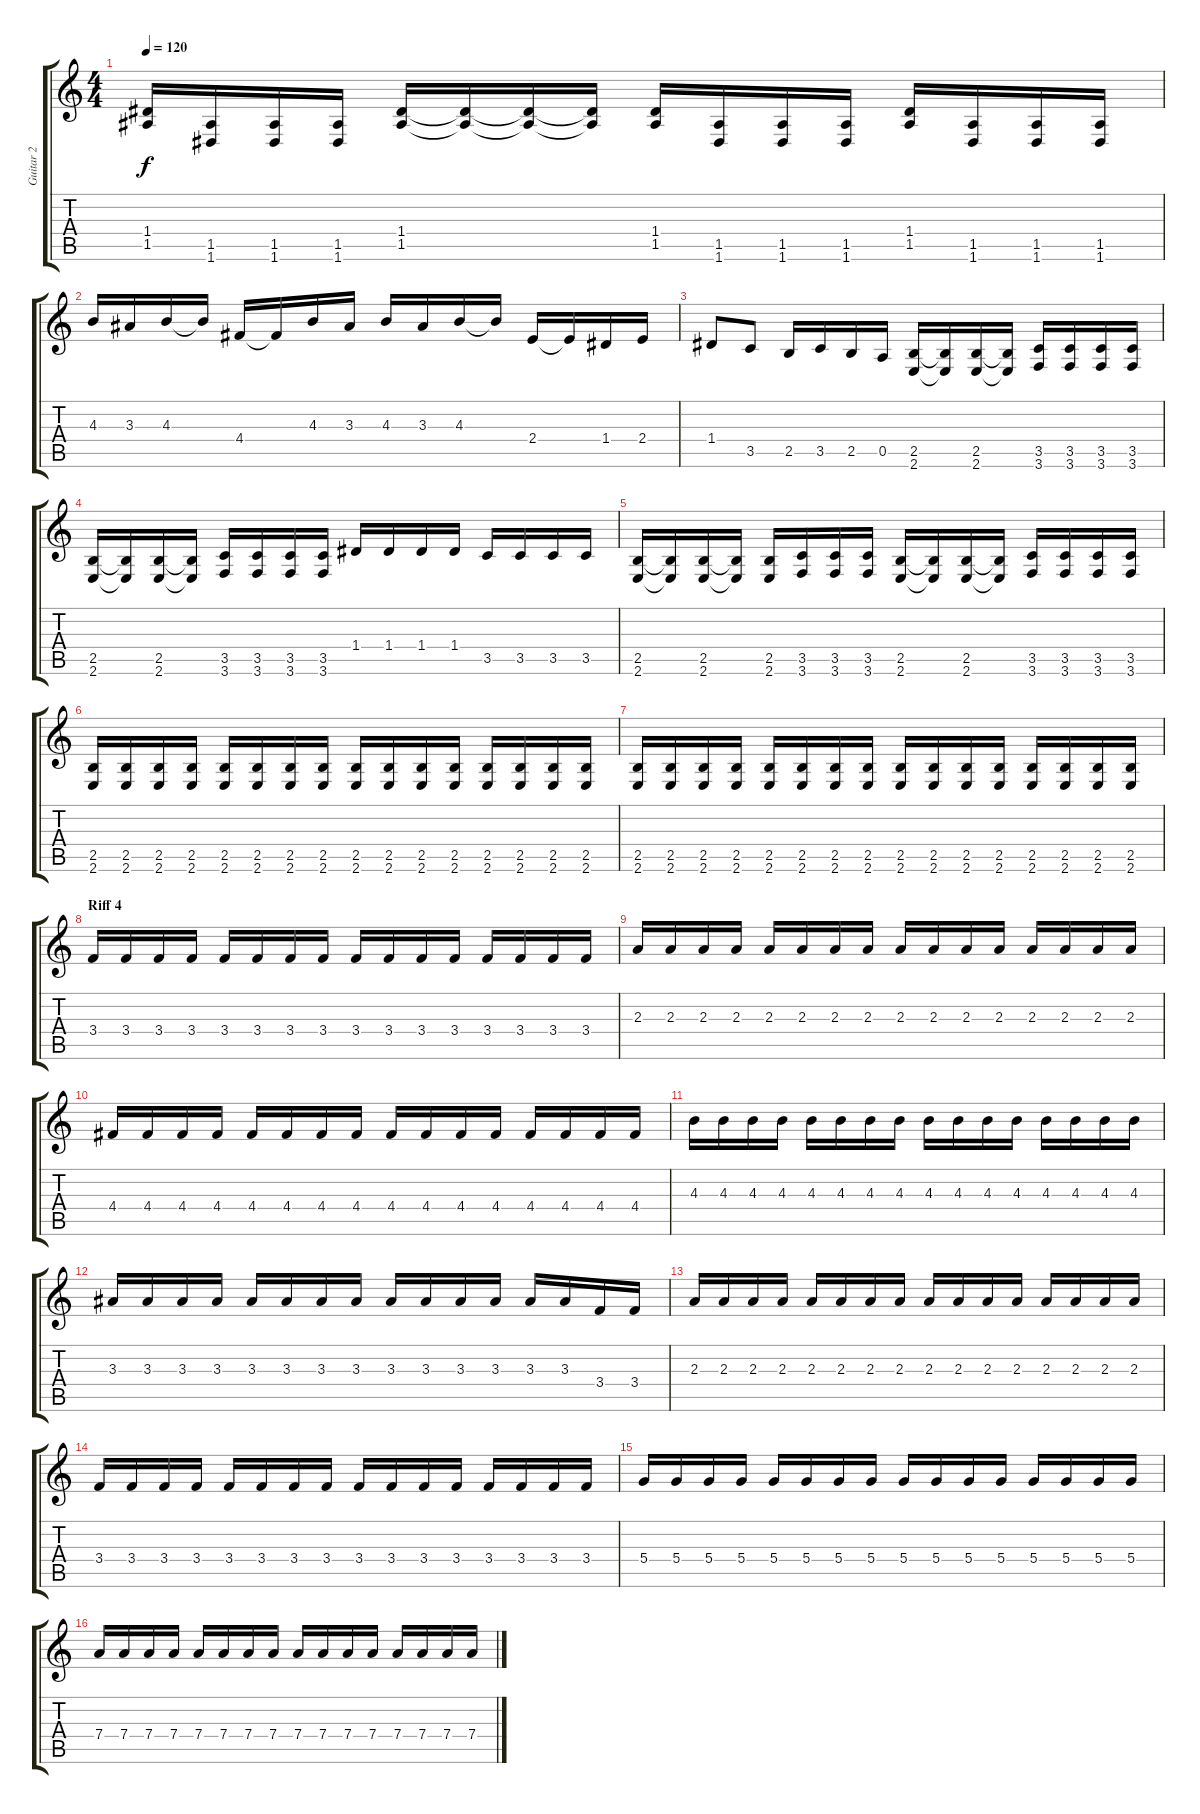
\track ("Guitar 2" "Guitar 2") {instrument distortionguitar}
\staff {score tabs}
\tuning (E4 B3 G3 D3 A2 D2) {hide}
\ts (4 4)
\tempo 120
\clef g2
\ks c
(1.4 1.5).16{dy f} (1.5 1.6).16 (1.5 1.6).16 (1.5 1.6).16 (1.4 1.5).16 (1.4{t} 1.5{t}).16 (1.4{t} 1.5{t}).16 (1.4{t} 1.5{t}).16 (1.4 1.5).16 (1.5 1.6).16 (1.5 1.6).16 (1.5 1.6).16 (1.4 1.5).16 (1.5 1.6).16 (1.5 1.6).16 (1.5 1.6).16 |
4.3.16 3.3.16 4.3.16 4.3{t}.16 4.4.16 4.4{t}.16 4.3.16 3.3.16 4.3.16 3.3.16 4.3.16 4.3{t}.16 2.4.16 2.4{t}.16 1.4.16 2.4.16 |
1.4.8 3.5.8 2.5.16 3.5.16 2.5.16 0.5.16 (2.5 2.6).16 (2.5{t} 2.6{t}).16 (2.5 2.6).16 (2.5{t} 2.6{t}).16 (3.5 3.6).16 (3.5 3.6).16 (3.5 3.6).16 (3.5 3.6).16 |
(2.5 2.6).16 (2.5{t} 2.6{t}).16 (2.5 2.6).16 (2.5{t} 2.6{t}).16 (3.5 3.6).16 (3.5 3.6).16 (3.5 3.6).16 (3.5 3.6).16 1.4.16 1.4.16 1.4.16 1.4.16 3.5.16 3.5.16 3.5.16 3.5.16 |
(2.5 2.6).16 (2.5{t} 2.6{t}).16 (2.5 2.6).16 (2.5{t} 2.6{t}).16 (2.5 2.6).16 (3.5 3.6).16 (3.5 3.6).16 (3.5 3.6).16 (2.5 2.6).16 (2.5{t} 2.6{t}).16 (2.5 2.6).16 (2.5{t} 2.6{t}).16 (3.5 3.6).16 (3.5 3.6).16 (3.5 3.6).16 (3.5 3.6).16 |
(2.5 2.6).16 (2.5 2.6).16 (2.5 2.6).16 (2.5 2.6).16 (2.5 2.6).16 (2.5 2.6).16 (2.5 2.6).16 (2.5 2.6).16 (2.5 2.6).16 (2.5 2.6).16 (2.5 2.6).16 (2.5 2.6).16 (2.5 2.6).16 (2.5 2.6).16 (2.5 2.6).16 (2.5 2.6).16 |
(2.5 2.6).16 (2.5 2.6).16 (2.5 2.6).16 (2.5 2.6).16 (2.5 2.6).16 (2.5 2.6).16 (2.5 2.6).16 (2.5 2.6).16 (2.5 2.6).16 (2.5 2.6).16 (2.5 2.6).16 (2.5 2.6).16 (2.5 2.6).16 (2.5 2.6).16 (2.5 2.6).16 (2.5 2.6).16 |
\section ("" "Riff 4")
3.4.16 3.4.16 3.4.16 3.4.16 3.4.16 3.4.16 3.4.16 3.4.16 3.4.16 3.4.16 3.4.16 3.4.16 3.4.16 3.4.16 3.4.16 3.4.16 |
2.3.16 2.3.16 2.3.16 2.3.16 2.3.16 2.3.16 2.3.16 2.3.16 2.3.16 2.3.16 2.3.16 2.3.16 2.3.16 2.3.16 2.3.16 2.3.16 |
4.4.16 4.4.16 4.4.16 4.4.16 4.4.16 4.4.16 4.4.16 4.4.16 4.4.16 4.4.16 4.4.16 4.4.16 4.4.16 4.4.16 4.4.16 4.4.16 |
4.3.16 4.3.16 4.3.16 4.3.16 4.3.16 4.3.16 4.3.16 4.3.16 4.3.16 4.3.16 4.3.16 4.3.16 4.3.16 4.3.16 4.3.16 4.3.16 |
3.3.16 3.3.16 3.3.16 3.3.16 3.3.16 3.3.16 3.3.16 3.3.16 3.3.16 3.3.16 3.3.16 3.3.16 3.3.16 3.3.16 3.4.16 3.4.16 |
2.3.16 2.3.16 2.3.16 2.3.16 2.3.16 2.3.16 2.3.16 2.3.16 2.3.16 2.3.16 2.3.16 2.3.16 2.3.16 2.3.16 2.3.16 2.3.16 |
3.4.16 3.4.16 3.4.16 3.4.16 3.4.16 3.4.16 3.4.16 3.4.16 3.4.16 3.4.16 3.4.16 3.4.16 3.4.16 3.4.16 3.4.16 3.4.16 |
5.4.16 5.4.16 5.4.16 5.4.16 5.4.16 5.4.16 5.4.16 5.4.16 5.4.16 5.4.16 5.4.16 5.4.16 5.4.16 5.4.16 5.4.16 5.4.16 |
7.4.16 7.4.16 7.4.16 7.4.16 7.4.16 7.4.16 7.4.16 7.4.16 7.4.16 7.4.16 7.4.16 7.4.16 7.4.16 7.4.16 7.4.16 7.4.16
